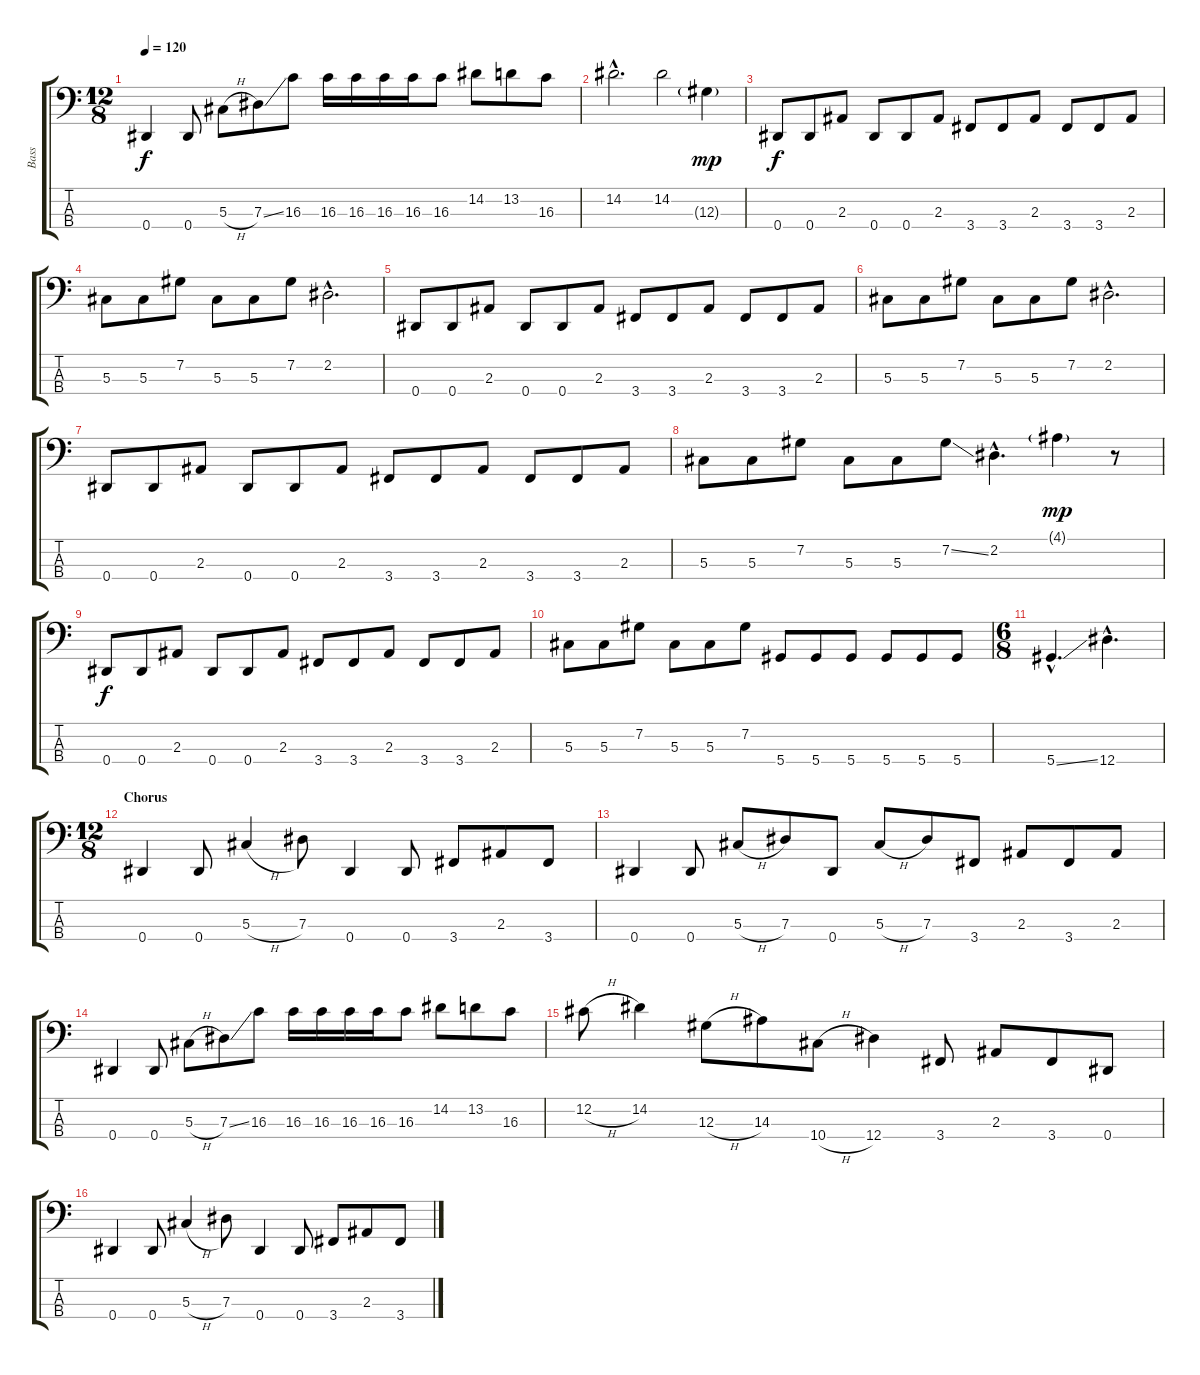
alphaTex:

\track ("Bass" "Bass") {instrument electricbassfinger}
\staff {score tabs}
\tuning (Gb2 Db2 Ab1 Eb1) {hide}
\ts (12 8)
\tempo 120
\clef f4
\ks c
0.4.4{dy f} 0.4.8 5.3{h}.8 7.3{ss}.8 16.3.8 16.3.16 16.3.16 16.3.16 16.3.16 16.3.8 14.2.8 13.2.8 16.3.8 |
14.2{hac}.2{d} 14.2.2 12.3{g}.4{dy mp} |
0.4.8{dy f} 0.4.8 2.3.8 0.4.8 0.4.8 2.3.8 3.4.8 3.4.8 2.3.8 3.4.8 3.4.8 2.3.8 |
5.3.8 5.3.8 7.2.8 5.3.8 5.3.8 7.2.8 2.2{hac}.2{d} |
0.4.8 0.4.8 2.3.8 0.4.8 0.4.8 2.3.8 3.4.8 3.4.8 2.3.8 3.4.8 3.4.8 2.3.8 |
5.3.8 5.3.8 7.2.8 5.3.8 5.3.8 7.2.8 2.2{hac}.2{d} |
0.4.8 0.4.8 2.3.8 0.4.8 0.4.8 2.3.8 3.4.8 3.4.8 2.3.8 3.4.8 3.4.8 2.3.8 |
5.3.8 5.3.8 7.2.8 5.3.8 5.3.8 7.2{ss}.8 2.2{hac}.4{d} 4.1{g}.4{dy mp} r.8 |
0.4.8{dy f} 0.4.8 2.3.8 0.4.8 0.4.8 2.3.8 3.4.8 3.4.8 2.3.8 3.4.8 3.4.8 2.3.8 |
5.3.8 5.3.8 7.2.8 5.3.8 5.3.8 7.2.8 5.4.8 5.4.8 5.4.8 5.4.8 5.4.8 5.4.8 |
\ts (6 8)
5.4{ss hac}.4{d} 12.4{hac}.4{d} |
\ts (12 8)
\section ("" "Chorus")
0.4.4 0.4.8 5.3{h}.4 7.3.8 0.4.4 0.4.8 3.4.8 2.3.8 3.4.8 |
0.4.4 0.4.8 5.3{h}.8 7.3.8 0.4.8 5.3{h}.8 7.3.8 3.4.8 2.3.8 3.4.8 2.3.8 |
0.4.4 0.4.8 5.3{h}.8 7.3{ss}.8 16.3.8 16.3.16 16.3.16 16.3.16 16.3.16 16.3.8 14.2.8 13.2.8 16.3.8 |
12.2{h}.8 14.2.4 12.3{h}.8 14.3.8 10.4{h}.8 12.4.4 3.4.8 2.3.8 3.4.8 0.4.8 |
0.4.4 0.4.8 5.3{h}.4 7.3.8 0.4.4 0.4.8 3.4.8 2.3.8 3.4.8
